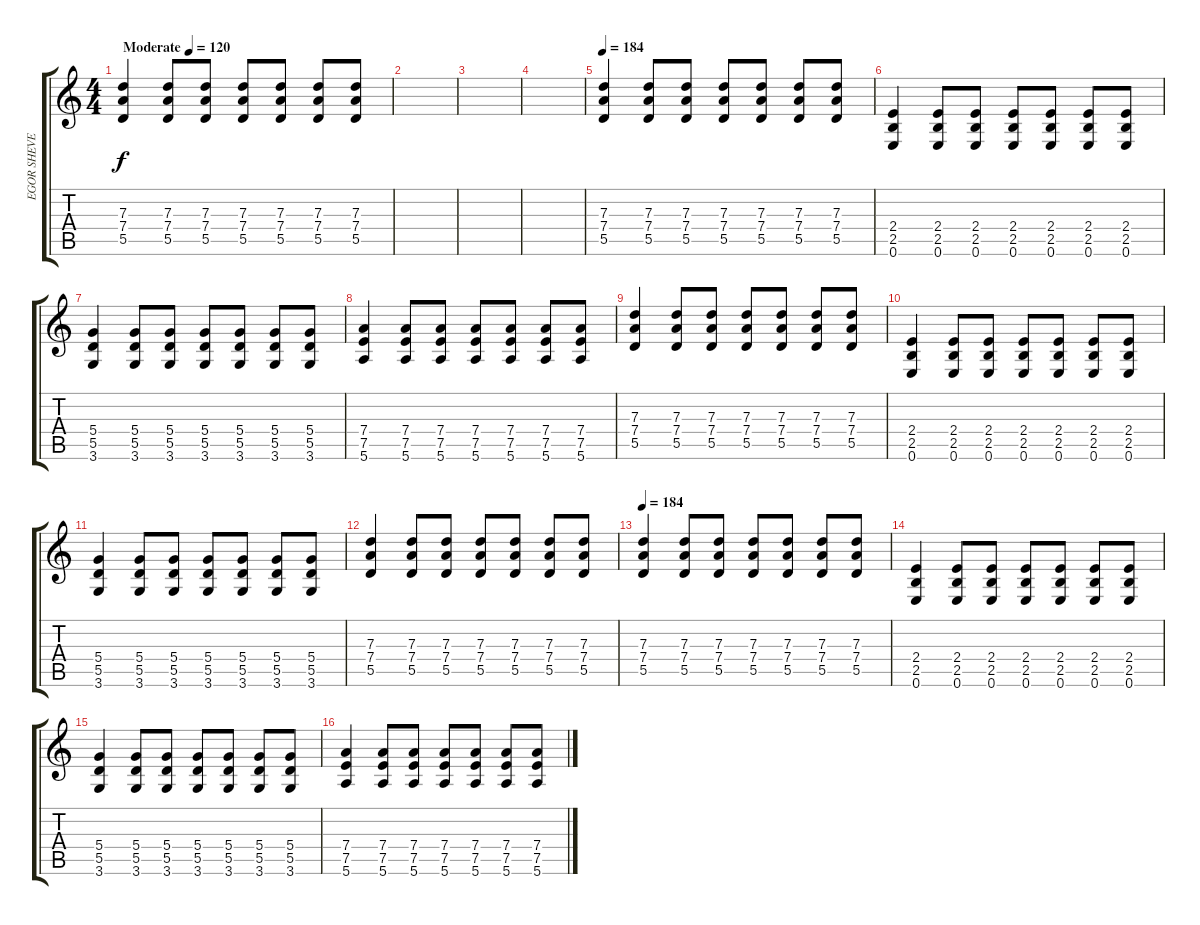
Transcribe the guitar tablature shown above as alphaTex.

\track ("EGOR SHEVERV" "EGOR SHEVE") {instrument distortionguitar}
\staff {score tabs}
\tuning (E4 B3 G3 D3 A2 E2) {hide}
\ts (4 4)
\tempo (120 "Moderate")
\tempo 184
\tempo (120 "Moderate")
\clef g2
\ks c
(7.3 7.4 5.5).4{dy f instrument distortionguitar} (7.3 7.4 5.5).8 (7.3 7.4 5.5).8 (7.3 7.4 5.5).8 (7.3 7.4 5.5).8 (7.3 7.4 5.5).8 (7.3 7.4 5.5).8 |
|
|
|
\tempo 184
(7.3 7.4 5.5).4 (7.3 7.4 5.5).8 (7.3 7.4 5.5).8 (7.3 7.4 5.5).8 (7.3 7.4 5.5).8 (7.3 7.4 5.5).8 (7.3 7.4 5.5).8 |
(2.4 2.5 0.6).4 (2.4 2.5 0.6).8 (2.4 2.5 0.6).8 (2.4 2.5 0.6).8 (2.4 2.5 0.6).8 (2.4 2.5 0.6).8 (2.4 2.5 0.6).8 |
(5.4 5.5 3.6).4 (5.4 5.5 3.6).8 (5.4 5.5 3.6).8 (5.4 5.5 3.6).8 (5.4 5.5 3.6).8 (5.4 5.5 3.6).8 (5.4 5.5 3.6).8 |
(7.4 7.5 5.6).4 (7.4 7.5 5.6).8 (7.4 7.5 5.6).8 (7.4 7.5 5.6).8 (7.4 7.5 5.6).8 (7.4 7.5 5.6).8 (7.4 7.5 5.6).8 |
(7.3 7.4 5.5).4 (7.3 7.4 5.5).8 (7.3 7.4 5.5).8 (7.3 7.4 5.5).8 (7.3 7.4 5.5).8 (7.3 7.4 5.5).8 (7.3 7.4 5.5).8 |
(2.4 2.5 0.6).4 (2.4 2.5 0.6).8 (2.4 2.5 0.6).8 (2.4 2.5 0.6).8 (2.4 2.5 0.6).8 (2.4 2.5 0.6).8 (2.4 2.5 0.6).8 |
(5.4 5.5 3.6).4 (5.4 5.5 3.6).8 (5.4 5.5 3.6).8 (5.4 5.5 3.6).8 (5.4 5.5 3.6).8 (5.4 5.5 3.6).8 (5.4 5.5 3.6).8 |
(7.3 7.4 5.5).4 (7.3 7.4 5.5).8 (7.3 7.4 5.5).8 (7.3 7.4 5.5).8 (7.3 7.4 5.5).8 (7.3 7.4 5.5).8 (7.3 7.4 5.5).8 |
\tempo 184
(7.3 7.4 5.5).4 (7.3 7.4 5.5).8 (7.3 7.4 5.5).8 (7.3 7.4 5.5).8 (7.3 7.4 5.5).8 (7.3 7.4 5.5).8 (7.3 7.4 5.5).8 |
(2.4 2.5 0.6).4 (2.4 2.5 0.6).8 (2.4 2.5 0.6).8 (2.4 2.5 0.6).8 (2.4 2.5 0.6).8 (2.4 2.5 0.6).8 (2.4 2.5 0.6).8 |
(5.4 5.5 3.6).4 (5.4 5.5 3.6).8 (5.4 5.5 3.6).8 (5.4 5.5 3.6).8 (5.4 5.5 3.6).8 (5.4 5.5 3.6).8 (5.4 5.5 3.6).8 |
(7.4 7.5 5.6).4 (7.4 7.5 5.6).8 (7.4 7.5 5.6).8 (7.4 7.5 5.6).8 (7.4 7.5 5.6).8 (7.4 7.5 5.6).8 (7.4 7.5 5.6).8
